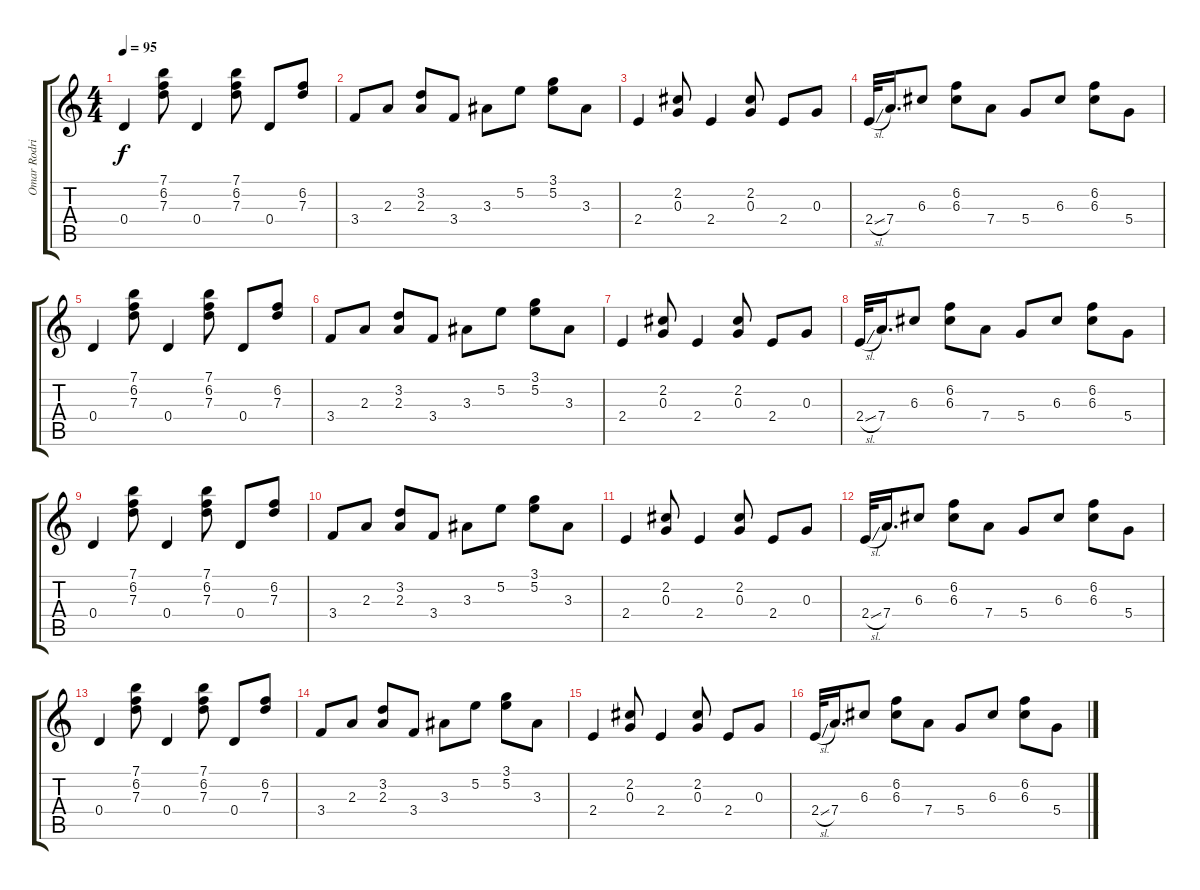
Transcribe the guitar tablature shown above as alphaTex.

\track ("Omar Rodriguez-Lopez" "Omar Rodri") {instrument acousticguitarsteel}
\staff {score tabs}
\tuning (E4 B3 G3 D3 A2 E2) {hide}
\ts (4 4)
\tempo 95
\clef g2
\ks c
0.4.4{dy f} (7.1 6.2 7.3).8 0.4.4 (7.1 6.2 7.3).8 0.4.8 (6.2 7.3).8 |
3.4.8 2.3.8 (3.2 2.3).8 3.4.8 3.3.8 5.2.8 (3.1 5.2).8 3.3.8 |
2.4.4 (2.2 0.3).8 2.4.4 (2.2 0.3).8 2.4.8 0.3.8 |
2.4{sl}.32 7.4.16{d} 6.3.8 (6.2 6.3).8 7.4.8 5.4.8 6.3.8 (6.2 6.3).8 5.4.8 |
0.4.4 (7.1 6.2 7.3).8 0.4.4 (7.1 6.2 7.3).8 0.4.8 (6.2 7.3).8 |
3.4.8 2.3.8 (3.2 2.3).8 3.4.8 3.3.8 5.2.8 (3.1 5.2).8 3.3.8 |
2.4.4 (2.2 0.3).8 2.4.4 (2.2 0.3).8 2.4.8 0.3.8 |
2.4{sl}.32 7.4.16{d} 6.3.8 (6.2 6.3).8 7.4.8 5.4.8 6.3.8 (6.2 6.3).8 5.4.8 |
0.4.4 (7.1 6.2 7.3).8 0.4.4 (7.1 6.2 7.3).8 0.4.8 (6.2 7.3).8 |
3.4.8 2.3.8 (3.2 2.3).8 3.4.8 3.3.8 5.2.8 (3.1 5.2).8 3.3.8 |
2.4.4 (2.2 0.3).8 2.4.4 (2.2 0.3).8 2.4.8 0.3.8 |
2.4{sl}.32 7.4.16{d} 6.3.8 (6.2 6.3).8 7.4.8 5.4.8 6.3.8 (6.2 6.3).8 5.4.8 |
0.4.4 (7.1 6.2 7.3).8 0.4.4 (7.1 6.2 7.3).8 0.4.8 (6.2 7.3).8 |
3.4.8 2.3.8 (3.2 2.3).8 3.4.8 3.3.8 5.2.8 (3.1 5.2).8 3.3.8 |
2.4.4 (2.2 0.3).8 2.4.4 (2.2 0.3).8 2.4.8 0.3.8 |
2.4{sl}.32 7.4.16{d} 6.3.8 (6.2 6.3).8 7.4.8 5.4.8 6.3.8 (6.2 6.3).8 5.4.8
